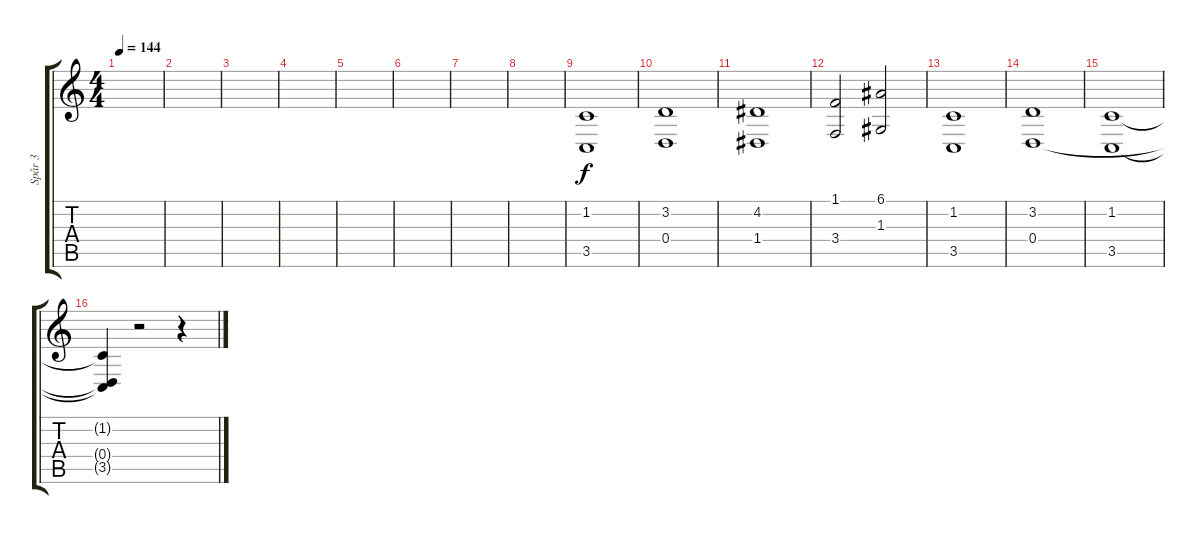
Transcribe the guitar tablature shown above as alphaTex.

\track ("Spår 3" "Spår 3") {instrument stringensemble1}
\staff {score tabs}
\tuning (E4 B3 G3 D3 A2 E2) {hide}
\ts (4 4)
\tempo 144
\clef g2
\ks c
|
|
|
|
|
|
|
|
(1.2 3.5).1{volume 9} |
(3.2 0.4).1 |
(4.2 1.4).1 |
(1.1 3.4).2 (6.1 1.3).2 |
(1.2 3.5).1 |
(3.2 0.4).1 |
(1.2 3.5).1 |
(1.2{t} 0.4{t} 3.5{t}).4 r.2 r.4
